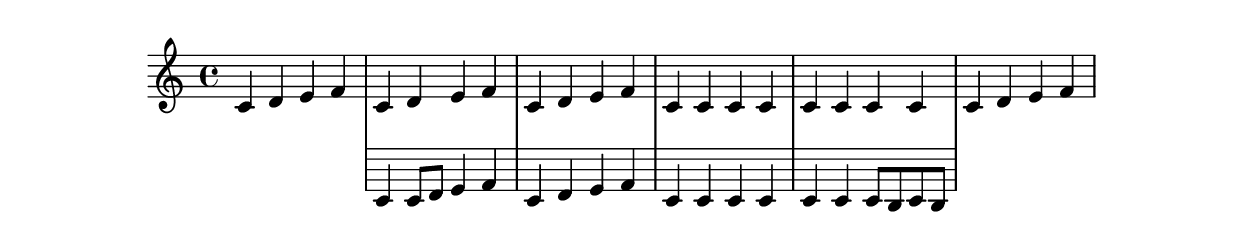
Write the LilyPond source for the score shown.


\version "2.3.16"

\header {

texidoc= "
An additional stave can be typeset in the middle of a score line. 
A new context type is created for the temporary staff to avoid printing 
time and key signatures and clef at the beginning of the extra stave.
"
} 

\score {
   {
    \relative c' {
      \context Staff = One { c4 d e f }
      <<
        {c d e f | c d e f | c c c c | c c c c }
        \context TemporaryStaff = Two { c4 c8 d e4 f | c d e f |
          c c c c | c c c8 b c b |}
      >>
      c4 d e f |
    }
  }
  \paper {
    \context {
      \Score
      \consists Span_bar_engraver
      % Avoid a vertical line at the beginning of the system:
      \remove System_start_delimiter_engraver
      % Incorporate the new context in the hierarchy
      \accepts "TemporaryStaff"
    }
    \context {
      \Staff
      \name "TemporaryStaff"
      \alias "Staff"
      \remove "Clef_engraver"
      \remove "Time_signature_engraver"
      \remove "Key_engraver"
    }
  }
}

